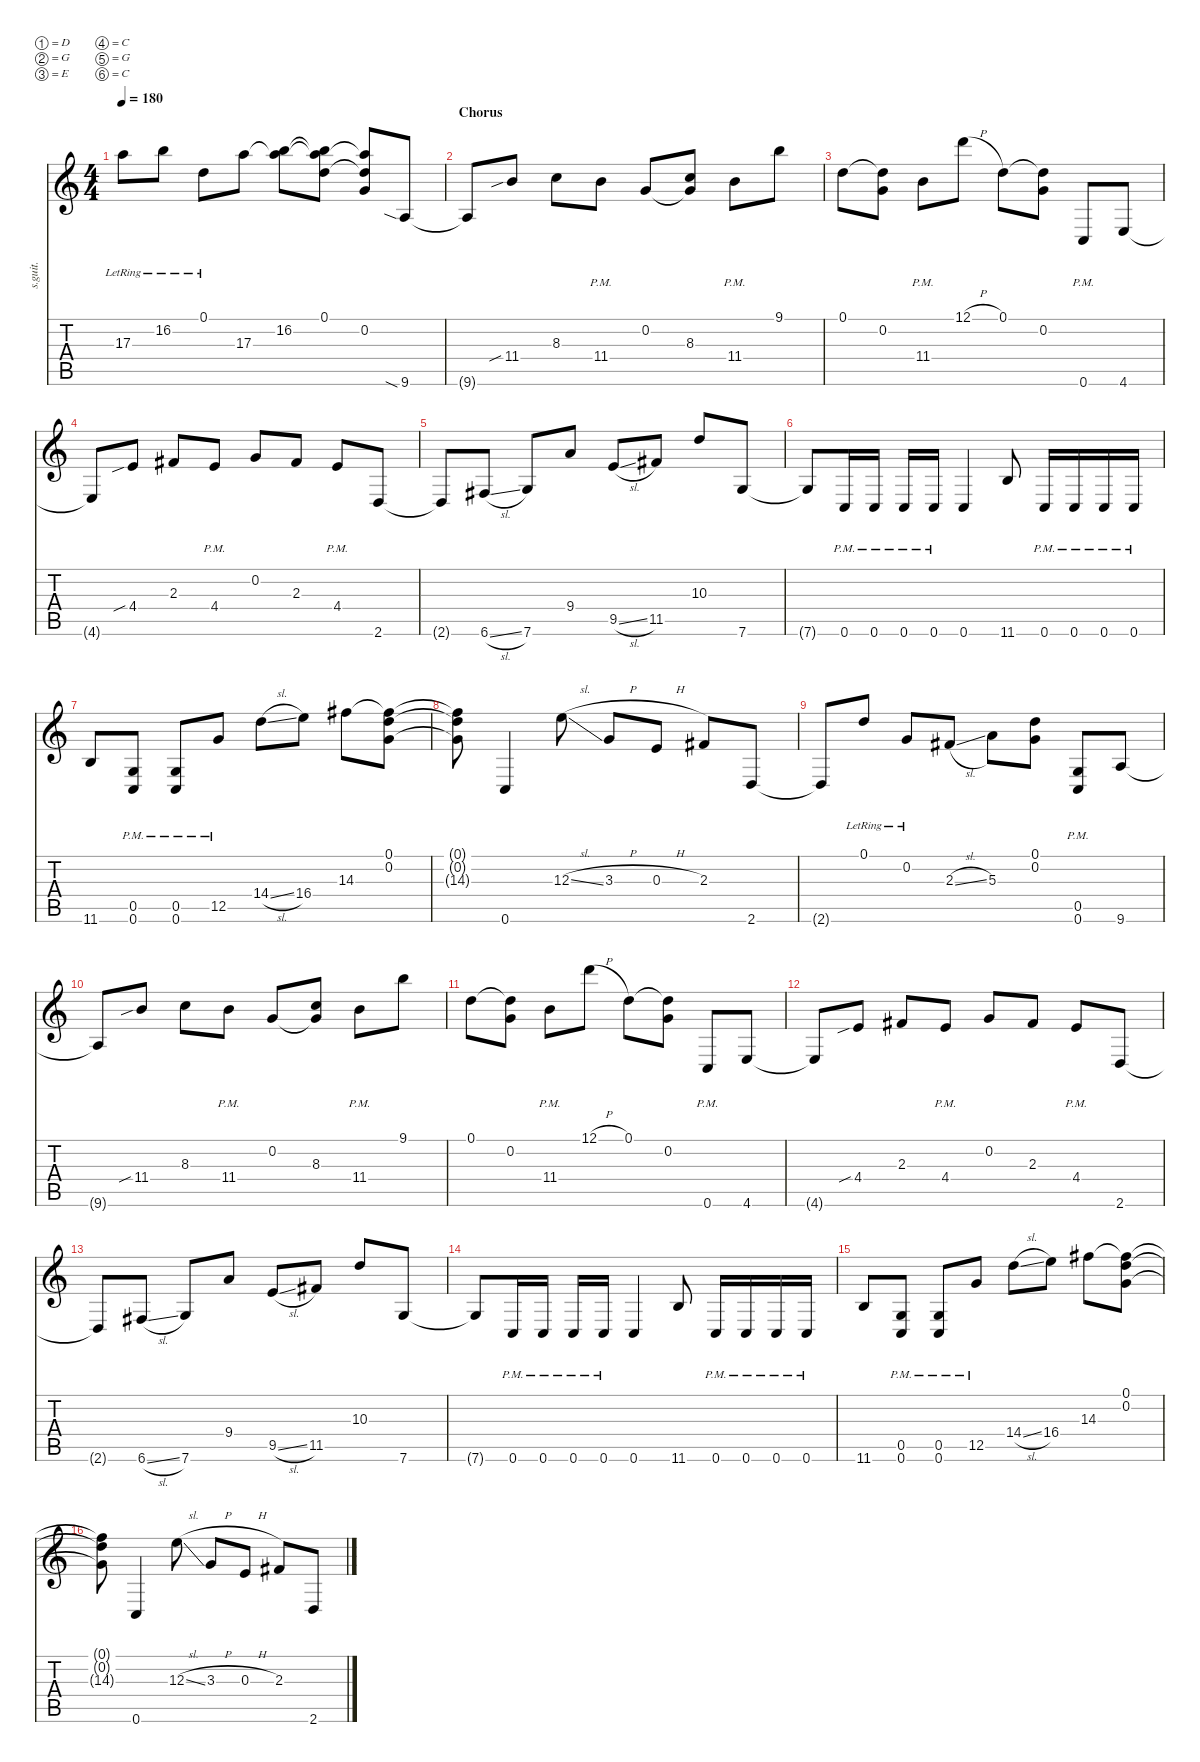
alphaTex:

\defaultSystemsLayout 4
\hideDynamics
\bracketExtendMode nobrackets
\track ("Rhythm Guitar 1" "s.guit.") {instrument distortionguitar}
\staff {score tabs}
\tuning (D4 G3 E3 C3 G2 C2)
\ts (4 4)
\tempo 180
\clef g2
\ks c
17.3{lr}.8{lyrics (0 "") lyrics (1 "") lyrics (2 "") lyrics (3 "") lyrics (4 "") dy mf} 16.2{lr}.8{lyrics (0 "") lyrics (1 "") lyrics (2 "") lyrics (3 "") lyrics (4 "")} 0.1{lr}.8{lyrics (0 "") lyrics (1 "") lyrics (2 "") lyrics (3 "") lyrics (4 "")} 17.3.8{lyrics (0 "") lyrics (1 "") lyrics (2 "") lyrics (3 "") lyrics (4 "")} (16.2 17.3{t}).8{lyrics (0 "") lyrics (1 "") lyrics (2 "") lyrics (3 "") lyrics (4 "")} (0.1 16.2{t} 17.3{t}).8{lyrics (0 "") lyrics (1 "") lyrics (2 "") lyrics (3 "") lyrics (4 "")} (0.1{t} 0.2 17.3{t}).8{lyrics (0 "") lyrics (1 "") lyrics (2 "") lyrics (3 "") lyrics (4 "") dy f} 9.6{sia}.8{lyrics (0 "") lyrics (1 "") lyrics (2 "") lyrics (3 "") lyrics (4 "") dy mf} |
\section ("" "Chorus")
9.6{t}.8{lyrics (0 "") lyrics (1 "") lyrics (2 "") lyrics (3 "") lyrics (4 "")} 11.4{sib}.8{lyrics (0 "") lyrics (1 "") lyrics (2 "") lyrics (3 "") lyrics (4 "")} 8.3.8{lyrics (0 "") lyrics (1 "") lyrics (2 "") lyrics (3 "") lyrics (4 "")} 11.4{pm}.8{lyrics (0 "") lyrics (1 "") lyrics (2 "") lyrics (3 "") lyrics (4 "")} 0.2.8{lyrics (0 "") lyrics (1 "") lyrics (2 "") lyrics (3 "") lyrics (4 "")} (0.2{t} 8.3).8{lyrics (0 "") lyrics (1 "") lyrics (2 "") lyrics (3 "") lyrics (4 "")} 11.4{pm}.8{lyrics (0 "") lyrics (1 "") lyrics (2 "") lyrics (3 "") lyrics (4 "")} 9.1.8{lyrics (0 "") lyrics (1 "") lyrics (2 "") lyrics (3 "") lyrics (4 "")} |
0.1.8{lyrics (0 "") lyrics (1 "") lyrics (2 "") lyrics (3 "") lyrics (4 "")} (0.1{t} 0.2).8{lyrics (0 "") lyrics (1 "") lyrics (2 "") lyrics (3 "") lyrics (4 "")} 11.4{pm}.8{lyrics (0 "") lyrics (1 "") lyrics (2 "") lyrics (3 "") lyrics (4 "")} 12.1{h}.8{lyrics (0 "") lyrics (1 "") lyrics (2 "") lyrics (3 "") lyrics (4 "")} 0.1.8{lyrics (0 "") lyrics (1 "") lyrics (2 "") lyrics (3 "") lyrics (4 "")} (0.1{t} 0.2).8{lyrics (0 "") lyrics (1 "") lyrics (2 "") lyrics (3 "") lyrics (4 "")} 0.6{pm}.8{lyrics (0 "") lyrics (1 "") lyrics (2 "") lyrics (3 "") lyrics (4 "")} 4.6.8{lyrics (0 "") lyrics (1 "") lyrics (2 "") lyrics (3 "") lyrics (4 "")} |
4.6{t}.8{lyrics (0 "") lyrics (1 "") lyrics (2 "") lyrics (3 "") lyrics (4 "")} 4.4{sib}.8{lyrics (0 "") lyrics (1 "") lyrics (2 "") lyrics (3 "") lyrics (4 "")} 2.3{acc #}.8{lyrics (0 "") lyrics (1 "") lyrics (2 "") lyrics (3 "") lyrics (4 "")} 4.4{pm}.8{lyrics (0 "") lyrics (1 "") lyrics (2 "") lyrics (3 "") lyrics (4 "")} 0.2.8{lyrics (0 "") lyrics (1 "") lyrics (2 "") lyrics (3 "") lyrics (4 "")} 2.3{acc #}.8{lyrics (0 "") lyrics (1 "") lyrics (2 "") lyrics (3 "") lyrics (4 "")} 4.4{pm}.8{lyrics (0 "") lyrics (1 "") lyrics (2 "") lyrics (3 "") lyrics (4 "")} 2.6.8{lyrics (0 "") lyrics (1 "") lyrics (2 "") lyrics (3 "") lyrics (4 "")} |
2.6{t}.8{lyrics (0 "") lyrics (1 "") lyrics (2 "") lyrics (3 "") lyrics (4 "")} 6.6{sl acc #}.8{lyrics (0 "") lyrics (1 "") lyrics (2 "") lyrics (3 "") lyrics (4 "")} 7.6.8{lyrics (0 "") lyrics (1 "") lyrics (2 "") lyrics (3 "") lyrics (4 "")} 9.4.8{lyrics (0 "") lyrics (1 "") lyrics (2 "") lyrics (3 "") lyrics (4 "")} 9.5{sl}.8{lyrics (0 "") lyrics (1 "") lyrics (2 "") lyrics (3 "") lyrics (4 "")} 11.5{acc #}.8{lyrics (0 "") lyrics (1 "") lyrics (2 "") lyrics (3 "") lyrics (4 "")} 10.3.8{lyrics (0 "") lyrics (1 "") lyrics (2 "") lyrics (3 "") lyrics (4 "")} 7.6.8{lyrics (0 "") lyrics (1 "") lyrics (2 "") lyrics (3 "") lyrics (4 "")} |
7.6{t}.8{lyrics (0 "") lyrics (1 "") lyrics (2 "") lyrics (3 "") lyrics (4 "")} 0.6{pm}.16{lyrics (0 "") lyrics (1 "") lyrics (2 "") lyrics (3 "") lyrics (4 "")} 0.6{pm}.16{lyrics (0 "") lyrics (1 "") lyrics (2 "") lyrics (3 "") lyrics (4 "")} 0.6{pm}.16{lyrics (0 "") lyrics (1 "") lyrics (2 "") lyrics (3 "") lyrics (4 "")} 0.6{pm}.16{lyrics (0 "") lyrics (1 "") lyrics (2 "") lyrics (3 "") lyrics (4 "")} 0.6.4{lyrics (0 "") lyrics (1 "") lyrics (2 "") lyrics (3 "") lyrics (4 "")} 11.6.8{lyrics (0 "") lyrics (1 "") lyrics (2 "") lyrics (3 "") lyrics (4 "")} 0.6{pm}.16{lyrics (0 "") lyrics (1 "") lyrics (2 "") lyrics (3 "") lyrics (4 "")} 0.6{pm}.16{lyrics (0 "") lyrics (1 "") lyrics (2 "") lyrics (3 "") lyrics (4 "")} 0.6{pm}.16{lyrics (0 "") lyrics (1 "") lyrics (2 "") lyrics (3 "") lyrics (4 "")} 0.6{pm}.16{lyrics (0 "") lyrics (1 "") lyrics (2 "") lyrics (3 "") lyrics (4 "")} |
11.6.8{lyrics (0 "") lyrics (1 "") lyrics (2 "") lyrics (3 "") lyrics (4 "")} (0.5{pm} 0.6{pm}).8{lyrics (0 "") lyrics (1 "") lyrics (2 "") lyrics (3 "") lyrics (4 "")} (0.5{pm} 0.6{pm}).8{lyrics (0 "") lyrics (1 "") lyrics (2 "") lyrics (3 "") lyrics (4 "")} 12.5{pm}.8{lyrics (0 "") lyrics (1 "") lyrics (2 "") lyrics (3 "") lyrics (4 "")} 14.4{sl}.8{lyrics (0 "") lyrics (1 "") lyrics (2 "") lyrics (3 "") lyrics (4 "")} 16.4.8{lyrics (0 "") lyrics (1 "") lyrics (2 "") lyrics (3 "") lyrics (4 "")} 14.3{acc #}.8{lyrics (0 "") lyrics (1 "") lyrics (2 "") lyrics (3 "") lyrics (4 "")} (0.1 0.2 14.3{t acc #}).8{lyrics (0 "") lyrics (1 "") lyrics (2 "") lyrics (3 "") lyrics (4 "")} |
(0.1{t} 0.2{t} 14.3{t acc #}).8{lyrics (0 "") lyrics (1 "") lyrics (2 "") lyrics (3 "") lyrics (4 "")} 0.6.4{lyrics (0 "") lyrics (1 "") lyrics (2 "") lyrics (3 "") lyrics (4 "")} 12.3{sl}.8{lyrics (0 "") lyrics (1 "") lyrics (2 "") lyrics (3 "") lyrics (4 "")} 3.3{h}.8{lyrics (0 "") lyrics (1 "") lyrics (2 "") lyrics (3 "") lyrics (4 "")} 0.3{h}.8{lyrics (0 "") lyrics (1 "") lyrics (2 "") lyrics (3 "") lyrics (4 "")} 2.3{acc #}.8{lyrics (0 "") lyrics (1 "") lyrics (2 "") lyrics (3 "") lyrics (4 "")} 2.6.8{lyrics (0 "") lyrics (1 "") lyrics (2 "") lyrics (3 "") lyrics (4 "")} |
2.6{t}.8{lyrics (0 "") lyrics (1 "") lyrics (2 "") lyrics (3 "") lyrics (4 "")} 0.1{lr}.8{lyrics (0 "") lyrics (1 "") lyrics (2 "") lyrics (3 "") lyrics (4 "")} 0.2{lr}.8{lyrics (0 "") lyrics (1 "") lyrics (2 "") lyrics (3 "") lyrics (4 "")} 2.3{sl acc #}.8{lyrics (0 "") lyrics (1 "") lyrics (2 "") lyrics (3 "") lyrics (4 "")} 5.3.8{lyrics (0 "") lyrics (1 "") lyrics (2 "") lyrics (3 "") lyrics (4 "")} (0.1 0.2).8{lyrics (0 "") lyrics (1 "") lyrics (2 "") lyrics (3 "") lyrics (4 "")} (0.5{pm} 0.6{pm}).8{lyrics (0 "") lyrics (1 "") lyrics (2 "") lyrics (3 "") lyrics (4 "")} 9.6.8{lyrics (0 "") lyrics (1 "") lyrics (2 "") lyrics (3 "") lyrics (4 "")} |
9.6{t}.8{lyrics (0 "") lyrics (1 "") lyrics (2 "") lyrics (3 "") lyrics (4 "")} 11.4{sib}.8{lyrics (0 "") lyrics (1 "") lyrics (2 "") lyrics (3 "") lyrics (4 "")} 8.3.8{lyrics (0 "") lyrics (1 "") lyrics (2 "") lyrics (3 "") lyrics (4 "")} 11.4{pm}.8{lyrics (0 "") lyrics (1 "") lyrics (2 "") lyrics (3 "") lyrics (4 "")} 0.2.8{lyrics (0 "") lyrics (1 "") lyrics (2 "") lyrics (3 "") lyrics (4 "")} (0.2{t} 8.3).8{lyrics (0 "") lyrics (1 "") lyrics (2 "") lyrics (3 "") lyrics (4 "")} 11.4{pm}.8{lyrics (0 "") lyrics (1 "") lyrics (2 "") lyrics (3 "") lyrics (4 "")} 9.1.8{lyrics (0 "") lyrics (1 "") lyrics (2 "") lyrics (3 "") lyrics (4 "")} |
0.1.8{lyrics (0 "") lyrics (1 "") lyrics (2 "") lyrics (3 "") lyrics (4 "")} (0.1{t} 0.2).8{lyrics (0 "") lyrics (1 "") lyrics (2 "") lyrics (3 "") lyrics (4 "")} 11.4{pm}.8{lyrics (0 "") lyrics (1 "") lyrics (2 "") lyrics (3 "") lyrics (4 "")} 12.1{h}.8{lyrics (0 "") lyrics (1 "") lyrics (2 "") lyrics (3 "") lyrics (4 "")} 0.1.8{lyrics (0 "") lyrics (1 "") lyrics (2 "") lyrics (3 "") lyrics (4 "")} (0.1{t} 0.2).8{lyrics (0 "") lyrics (1 "") lyrics (2 "") lyrics (3 "") lyrics (4 "")} 0.6{pm}.8{lyrics (0 "") lyrics (1 "") lyrics (2 "") lyrics (3 "") lyrics (4 "")} 4.6.8{lyrics (0 "") lyrics (1 "") lyrics (2 "") lyrics (3 "") lyrics (4 "")} |
4.6{t}.8{lyrics (0 "") lyrics (1 "") lyrics (2 "") lyrics (3 "") lyrics (4 "")} 4.4{sib}.8{lyrics (0 "") lyrics (1 "") lyrics (2 "") lyrics (3 "") lyrics (4 "")} 2.3{acc #}.8{lyrics (0 "") lyrics (1 "") lyrics (2 "") lyrics (3 "") lyrics (4 "")} 4.4{pm}.8{lyrics (0 "") lyrics (1 "") lyrics (2 "") lyrics (3 "") lyrics (4 "")} 0.2.8{lyrics (0 "") lyrics (1 "") lyrics (2 "") lyrics (3 "") lyrics (4 "")} 2.3{acc #}.8{lyrics (0 "") lyrics (1 "") lyrics (2 "") lyrics (3 "") lyrics (4 "")} 4.4{pm}.8{lyrics (0 "") lyrics (1 "") lyrics (2 "") lyrics (3 "") lyrics (4 "")} 2.6.8{lyrics (0 "") lyrics (1 "") lyrics (2 "") lyrics (3 "") lyrics (4 "")} |
2.6{t}.8{lyrics (0 "") lyrics (1 "") lyrics (2 "") lyrics (3 "") lyrics (4 "")} 6.6{sl acc #}.8{lyrics (0 "") lyrics (1 "") lyrics (2 "") lyrics (3 "") lyrics (4 "")} 7.6.8{lyrics (0 "") lyrics (1 "") lyrics (2 "") lyrics (3 "") lyrics (4 "")} 9.4.8{lyrics (0 "") lyrics (1 "") lyrics (2 "") lyrics (3 "") lyrics (4 "")} 9.5{sl}.8{lyrics (0 "") lyrics (1 "") lyrics (2 "") lyrics (3 "") lyrics (4 "")} 11.5{acc #}.8{lyrics (0 "") lyrics (1 "") lyrics (2 "") lyrics (3 "") lyrics (4 "")} 10.3.8{lyrics (0 "") lyrics (1 "") lyrics (2 "") lyrics (3 "") lyrics (4 "")} 7.6.8{lyrics (0 "") lyrics (1 "") lyrics (2 "") lyrics (3 "") lyrics (4 "")} |
7.6{t}.8{lyrics (0 "") lyrics (1 "") lyrics (2 "") lyrics (3 "") lyrics (4 "")} 0.6{pm}.16{lyrics (0 "") lyrics (1 "") lyrics (2 "") lyrics (3 "") lyrics (4 "")} 0.6{pm}.16{lyrics (0 "") lyrics (1 "") lyrics (2 "") lyrics (3 "") lyrics (4 "")} 0.6{pm}.16{lyrics (0 "") lyrics (1 "") lyrics (2 "") lyrics (3 "") lyrics (4 "")} 0.6{pm}.16{lyrics (0 "") lyrics (1 "") lyrics (2 "") lyrics (3 "") lyrics (4 "")} 0.6.4{lyrics (0 "") lyrics (1 "") lyrics (2 "") lyrics (3 "") lyrics (4 "")} 11.6.8{lyrics (0 "") lyrics (1 "") lyrics (2 "") lyrics (3 "") lyrics (4 "")} 0.6{pm}.16{lyrics (0 "") lyrics (1 "") lyrics (2 "") lyrics (3 "") lyrics (4 "")} 0.6{pm}.16{lyrics (0 "") lyrics (1 "") lyrics (2 "") lyrics (3 "") lyrics (4 "")} 0.6{pm}.16{lyrics (0 "") lyrics (1 "") lyrics (2 "") lyrics (3 "") lyrics (4 "")} 0.6{pm}.16{lyrics (0 "") lyrics (1 "") lyrics (2 "") lyrics (3 "") lyrics (4 "")} |
11.6.8{lyrics (0 "") lyrics (1 "") lyrics (2 "") lyrics (3 "") lyrics (4 "")} (0.5{pm} 0.6{pm}).8{lyrics (0 "") lyrics (1 "") lyrics (2 "") lyrics (3 "") lyrics (4 "")} (0.5{pm} 0.6{pm}).8{lyrics (0 "") lyrics (1 "") lyrics (2 "") lyrics (3 "") lyrics (4 "")} 12.5{pm}.8{lyrics (0 "") lyrics (1 "") lyrics (2 "") lyrics (3 "") lyrics (4 "")} 14.4{sl}.8{lyrics (0 "") lyrics (1 "") lyrics (2 "") lyrics (3 "") lyrics (4 "")} 16.4.8{lyrics (0 "") lyrics (1 "") lyrics (2 "") lyrics (3 "") lyrics (4 "")} 14.3{acc #}.8{lyrics (0 "") lyrics (1 "") lyrics (2 "") lyrics (3 "") lyrics (4 "")} (0.1 0.2 14.3{t acc #}).8{lyrics (0 "") lyrics (1 "") lyrics (2 "") lyrics (3 "") lyrics (4 "")} |
(0.1{t} 0.2{t} 14.3{t acc #}).8{lyrics (0 "") lyrics (1 "") lyrics (2 "") lyrics (3 "") lyrics (4 "")} 0.6.4{lyrics (0 "") lyrics (1 "") lyrics (2 "") lyrics (3 "") lyrics (4 "")} 12.3{sl}.8{lyrics (0 "") lyrics (1 "") lyrics (2 "") lyrics (3 "") lyrics (4 "")} 3.3{h}.8{lyrics (0 "") lyrics (1 "") lyrics (2 "") lyrics (3 "") lyrics (4 "")} 0.3{h}.8{lyrics (0 "") lyrics (1 "") lyrics (2 "") lyrics (3 "") lyrics (4 "")} 2.3{acc #}.8{lyrics (0 "") lyrics (1 "") lyrics (2 "") lyrics (3 "") lyrics (4 "")} 2.6.8{lyrics (0 "") lyrics (1 "") lyrics (2 "") lyrics (3 "") lyrics (4 "")}
